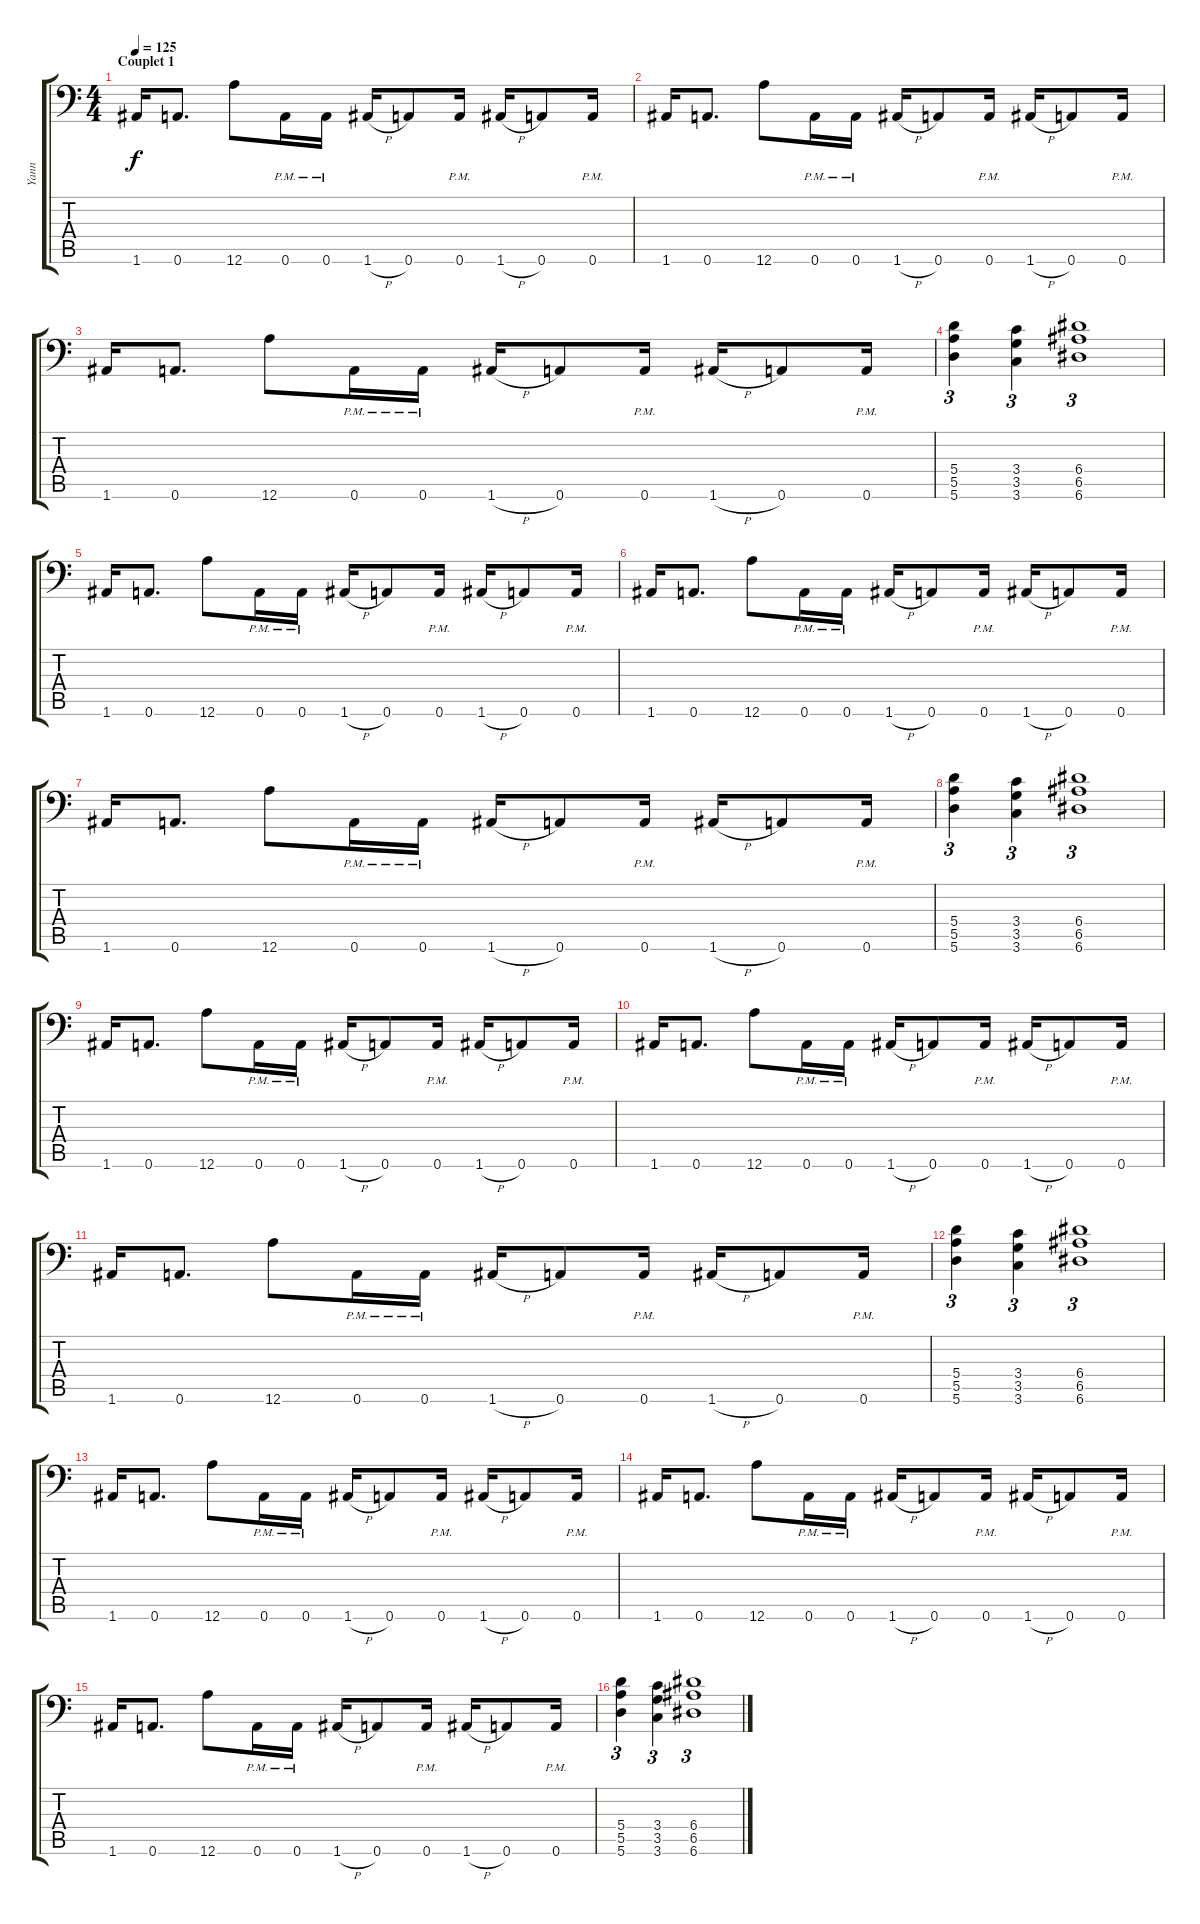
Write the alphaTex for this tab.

\track ("Yann" "Yann") {instrument distortionguitar}
\staff {score tabs}
\tuning (B3 Gb3 D3 A2 E2 A1) {hide}
\ts (4 4)
\section ("" "Couplet 1")
\tempo 125
\clef f4
\ks c
1.6.16{dy f} 0.6.8{d} 12.6.8 0.6{pm}.16 0.6{pm}.16 1.6{h}.16 0.6.8 0.6{pm}.16 1.6{h}.16 0.6.8 0.6{pm}.16 |
1.6.16 0.6.8{d} 12.6.8 0.6{pm}.16 0.6{pm}.16 1.6{h}.16 0.6.8 0.6{pm}.16 1.6{h}.16 0.6.8 0.6{pm}.16 |
1.6.16 0.6.8{d} 12.6.8 0.6{pm}.16 0.6{pm}.16 1.6{h}.16 0.6.8 0.6{pm}.16 1.6{h}.16 0.6.8 0.6{pm}.16 |
(5.4 5.5 5.6).4{tu (3 2)} (3.4 3.5 3.6).4{tu (3 2)} (6.4 6.5 6.6).1{tu (3 2)} |
1.6.16 0.6.8{d} 12.6.8 0.6{pm}.16 0.6{pm}.16 1.6{h}.16 0.6.8 0.6{pm}.16 1.6{h}.16 0.6.8 0.6{pm}.16 |
1.6.16 0.6.8{d} 12.6.8 0.6{pm}.16 0.6{pm}.16 1.6{h}.16 0.6.8 0.6{pm}.16 1.6{h}.16 0.6.8 0.6{pm}.16 |
1.6.16 0.6.8{d} 12.6.8 0.6{pm}.16 0.6{pm}.16 1.6{h}.16 0.6.8 0.6{pm}.16 1.6{h}.16 0.6.8 0.6{pm}.16 |
(5.4 5.5 5.6).4{tu (3 2)} (3.4 3.5 3.6).4{tu (3 2)} (6.4 6.5 6.6).1{tu (3 2)} |
1.6.16 0.6.8{d} 12.6.8 0.6{pm}.16 0.6{pm}.16 1.6{h}.16 0.6.8 0.6{pm}.16 1.6{h}.16 0.6.8 0.6{pm}.16 |
1.6.16 0.6.8{d} 12.6.8 0.6{pm}.16 0.6{pm}.16 1.6{h}.16 0.6.8 0.6{pm}.16 1.6{h}.16 0.6.8 0.6{pm}.16 |
1.6.16 0.6.8{d} 12.6.8 0.6{pm}.16 0.6{pm}.16 1.6{h}.16 0.6.8 0.6{pm}.16 1.6{h}.16 0.6.8 0.6{pm}.16 |
(5.4 5.5 5.6).4{tu (3 2)} (3.4 3.5 3.6).4{tu (3 2)} (6.4 6.5 6.6).1{tu (3 2)} |
1.6.16 0.6.8{d} 12.6.8 0.6{pm}.16 0.6{pm}.16 1.6{h}.16 0.6.8 0.6{pm}.16 1.6{h}.16 0.6.8 0.6{pm}.16 |
1.6.16 0.6.8{d} 12.6.8 0.6{pm}.16 0.6{pm}.16 1.6{h}.16 0.6.8 0.6{pm}.16 1.6{h}.16 0.6.8 0.6{pm}.16 |
1.6.16 0.6.8{d} 12.6.8 0.6{pm}.16 0.6{pm}.16 1.6{h}.16 0.6.8 0.6{pm}.16 1.6{h}.16 0.6.8 0.6{pm}.16 |
(5.4 5.5 5.6).4{tu (3 2)} (3.4 3.5 3.6).4{tu (3 2)} (6.4 6.5 6.6).1{tu (3 2)}
